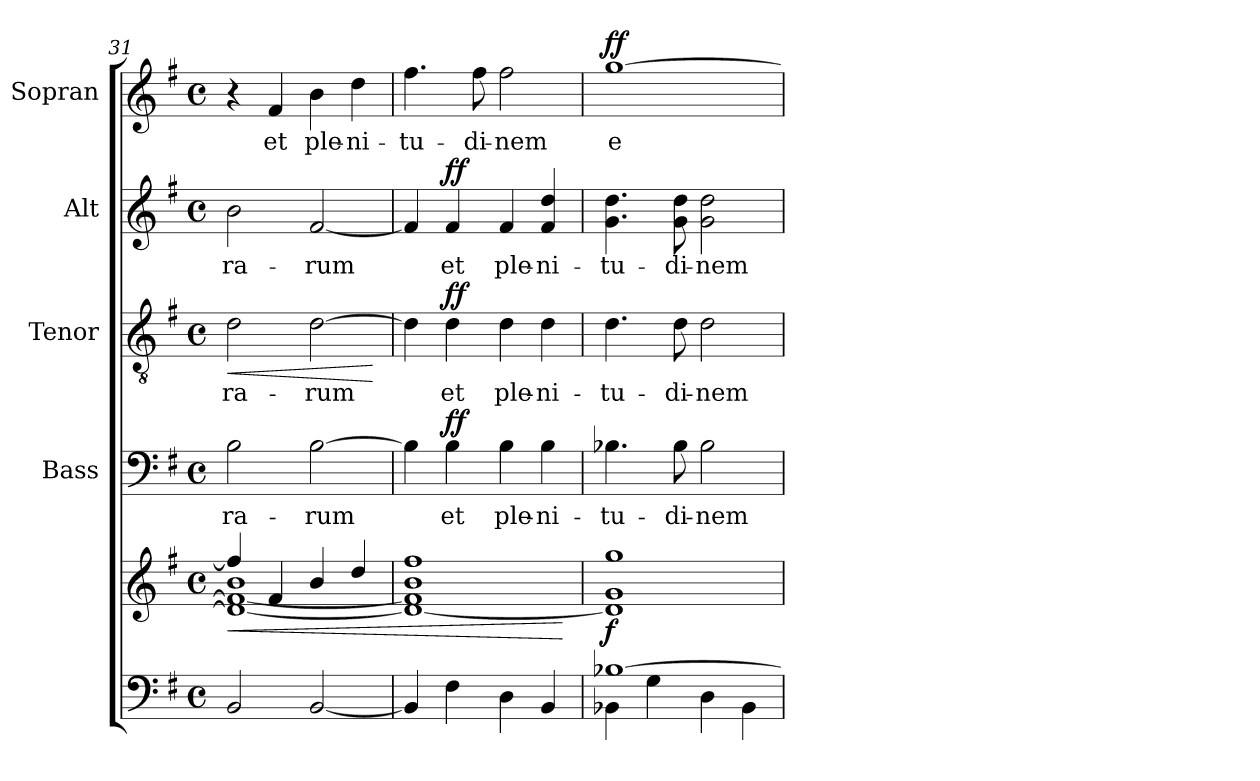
**kern	**kern	**dynam	**kern	**text	**dynam	**kern	**text	**dynam	**kern	**text	**dynam	**kern	**text	**dynam
*part5	*part5	*part5	*part4	*part4	*part4	*part3	*part3	*part3	*part2	*part2	*part2	*part1	*part1	*part1
*staff6	*staff5	*staff5/6	*staff4	*staff4	*staff4	*staff3	*staff3	*staff3	*staff2	*staff2	*staff2	*staff1	*staff1	*staff1
*	*	*	*I"Bass	*	*	*I"Tenor	*	*	*I"Alt	*	*	*I"Sopran	*	*
*	*	*	*I'B.	*	*	*I'T.	*	*	*I'A.	*	*	*I'S.	*	*
*clefF4	*clefG2	*	*clefF4	*	*	*clefGv2	*	*	*clefG2	*	*	*clefG2	*	*
*k[f#]	*k[f#]	*	*k[f#]	*	*	*k[f#]	*	*	*k[f#]	*	*	*k[f#]	*	*
*G:	*G:	*	*G:	*	*	*G:	*	*	*G:	*	*	*G:	*	*
*M4/4	*M4/4	*	*M4/4	*	*	*M4/4	*	*	*M4/4	*	*	*M4/4	*	*
*met(c)	*met(c)	*	*met(c)	*	*	*met(c)	*	*	*met(c)	*	*	*met(c)	*	*
=31	=31	=31	=31	=31	=31	=31	=31	=31	=31	=31	=31	=31	=31	=31
!	!	!LO:HP:b	!	!LO:LY:b	!	!	!LO:LY:b	!LO:HP:b	!	!LO:LY:b	!	!	!	!
*	*^	*	*	*	*	*	*	*	*	*	*	*	*	*
2BB/	4ff#/]	1d_ 1f#_ 1b	<	2B\	-ra-	.	2d\	-ra-	<	2b\	-ra-	.	4r	.	.
!	!	!	!	!	!	!	!	!	!	!	!	!	!	!LO:LY:b	!
.	4f#/	.	.	.	.	.	.	.	.	.	.	.	4f#/	et	.
!	!	!	!	!	!LO:LY:b	!	!	!LO:LY:b	!	!	!LO:LY:b	!	!	!LO:LY:b	!
[2BB/	4b/	.	.	[2B\	-rum	.	[2d\	-rum	.	[2f#/	-rum	.	4b\	ple-	.
!	!	!	!	!	!	!	!	!	!	!	!	!	!	!LO:LY:b	!
.	4dd/	.	.	.	.	.	.	.	.	.	.	.	4dd\	-ni-	.
*	*v	*v	*	*	*	*	*	*	*	*	*	*	*	*	*
.	.	.	.	.	.	.	.	[	.	.	.	.	.	.
=32	=32	=32	=32	=32	=32	=32	=32	=32	=32	=32	=32	=32	=32	=32
*	*^	*	*	*	*	*	*	*	*	*	*	*	*	*
!	!	!	!	!	!	!	!	!	!	!	!	!	!	!LO:LY:b	!
4BB/]	1ff#	1d_ 1f#] 1b	.	4B\]	.	.	4d\]	.	.	4f#/]	.	.	4.ff#\	-tu-	.
!	!	!	!	!	!LO:LY:b	!LO:DY:a	!	!LO:LY:b	!LO:DY:a	!	!LO:LY:b	!LO:DY:a	!	!	!
4F#\	.	.	.	4B\	et	ff	4d\	et	ff	4f#/	et	ff	.	.	.
!	!	!	!	!	!	!	!	!	!	!	!	!	!	!LO:LY:b	!
.	.	.	.	.	.	.	.	.	.	.	.	.	8ff#\	-di-	.
!	!	!	!	!	!LO:LY:b	!	!	!LO:LY:b	!	!	!LO:LY:b	!	!	!LO:LY:b	!
4D\	.	.	.	4B\	ple-	.	4d\	ple-	.	4f#/	ple-	.	2ff#\	-nem	.
!	!	!	!	!	!LO:LY:b	!	!	!LO:LY:b	!	!	!LO:LY:b	!	!	!	!
4BB/	.	.	.	4B\	-ni-	.	4d\	-ni-	.	4f#/ 4dd/	-ni-	.	.	.	.
*	*v	*v	*	*	*	*	*	*	*	*	*	*	*	*	*
.	.	[	.	.	.	.	.	.	.	.	.	.	.	.
=33	=33	=33	=33	=33	=33	=33	=33	=33	=33	=33	=33	=33	=33	=33
*^	*^	*	*	*	*	*	*	*	*	*	*	*	*	*
!	!	!	!	!LO:DY:b	!	!LO:LY:b	!	!	!LO:LY:b	!	!	!LO:LY:b	!	!	!LO:LY:b	!LO:DY:a
[>1B-X	4BB-X\	1gg	1d] 1g	f	4.B-X\	-tu-	.	4.d\	-tu-	.	4.g\ 4.dd\	-tu-	.	[1gg	e-	ff
.	4G\	.	.	.	.	.	.	.	.	.	.	.	.	.	.	.
!	!	!	!	!	!	!LO:LY:b	!	!	!LO:LY:b	!	!	!LO:LY:b	!	!	!	!
.	.	.	.	.	8B-\	-di-	.	8d\	-di-	.	8g\ 8dd\	-di-	.	.	.	.
!	!	!	!	!	!	!LO:LY:b	!	!	!LO:LY:b	!	!	!LO:LY:b	!	!	!	!
.	4D\	.	.	.	2B-\	-nem	.	2d\	-nem	.	2g\ 2dd\	-nem	.	.	.	.
.	4BB-\	.	.	.	.	.	.	.	.	.	.	.	.	.	.	.
*v	*v	*	*	*	*	*	*	*	*	*	*	*	*	*	*	*
*	*v	*v	*	*	*	*	*	*	*	*	*	*	*	*	*
=	=	=	=	=	=	=	=	=	=	=	=	=	=	=
*-	*-	*-	*-	*-	*-	*-	*-	*-	*-	*-	*-	*-	*-	*-
